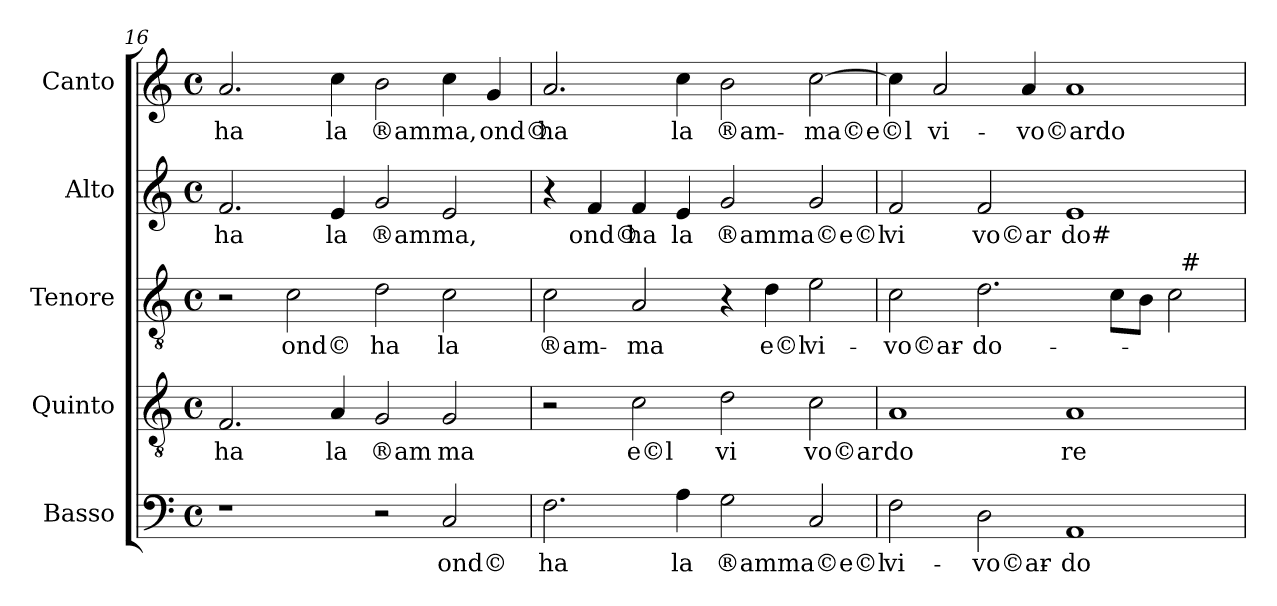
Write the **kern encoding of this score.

**kern	**text	**kern	**text	**kern	**text	**kern	**text	**kern	**text
*part5	*part5	*part4	*part4	*part3	*part3	*part2	*part2	*part1	*part1
*staff5	*staff5	*staff4	*staff4	*staff3	*staff3	*staff2	*staff2	*staff1	*staff1
*I"Basso	*	*I"Quinto	*	*I"Tenore	*	*I"Alto	*	*I"Canto	*
*clefF4	*	*clefGv2	*	*clefGv2	*	*clefG2	*	*clefG2	*
*M4/4	*	*M4/4	*	*M4/4	*	*M4/4	*	*M4/4	*
*met(c)	*	*met(c)	*	*met(c)	*	*met(c)	*	*met(c)	*
=16	=16	=16	=16	=16	=16	=16	=16	=16	=16
!	!	!	!LO:LY:b:cj	!	!	!	!LO:LY:b:cj	!	!LO:LY:b:cj
1r	.	2.F/	ha	2r	.	2.f/	ha	2.a/	ha
!	!	!	!	!	!LO:LY:b:cj	!	!	!	!
.	.	.	.	2c\	ond©	.	.	.	.
!	!	!	!LO:LY:b:cj	!	!	!	!LO:LY:b:cj	!	!LO:LY:b:cj
.	.	4A/	la	.	.	4e/	la	4cc\	la
!	!	!	!LO:LY:b:cj	!	!LO:LY:b:cj	!	!LO:LY:b:cj	!	!LO:LY:b:cj
2r	.	2G/	®am	2d\	ha	2g/	®amma,	2b\	®amma,
!	!LO:LY:b:cj	!	!LO:LY:b:cj	!	!LO:LY:b:cj	!	!	!	!
2C/	ond©	2G/	ma	2c\	la	2e/	.	4cc\	.
!	!	!	!	!	!	!	!	!	!LO:LY:b:cj
.	.	.	.	.	.	.	.	4g/	ond©
!!LO:PB:g=z
=17	=17	=17	=17	=17	=17	=17	=17	=17	=17
!	!LO:LY:b:cj	!	!	!	!LO:LY:b:cj	!	!	!	!LO:LY:b:cj
2.F\	ha	2r	.	2c\	®am-	4r	.	2.a/	ha
!	!	!	!	!	!	!	!LO:LY:b:cj	!	!
.	.	.	.	.	.	4f/	ond©	.	.
!	!	!	!LO:LY:b:cj	!	!LO:LY:b:cj	!	!LO:LY:b:cj	!	!
.	.	2c\	e©l	2A/	-ma	4f/	ha	.	.
!	!LO:LY:b:cj	!	!	!	!	!	!LO:LY:b:cj	!	!LO:LY:b:cj
4A\	la	.	.	.	.	4e/	la	4cc\	la
!	!LO:LY:b	!	!LO:LY:b:cj	!	!	!	!LO:LY:b	!	!LO:LY:b:cj
2G\	®amma©e©l	2d\	vi	4r	.	2g/	®amma©e©l	2b\	®am-
!	!	!	!	!	!LO:LY:b:cj	!	!	!	!
.	.	.	.	4d\	e©l	.	.	.	.
!	!	!	!LO:LY:b:cj	!	!LO:LY:b:cj	!	!	!	!LO:LY:b
2C/	.	2c\	vo©ar	2e\	vi-	2g/	.	[>2cc\	-ma©e©l
=18	=18	=18	=18	=18	=18	=18	=18	=18	=18
!	!LO:LY:b:cj	!	!LO:LY:b:cj	!	!LO:LY:b:cj	!	!LO:LY:b:cj	!	!
*	*	*	*	*^	*	*	*	*	*
2F\	vi-	1A	do	2c\	1ryy	-vo©ar-	2f/	vi	4cc\]	.
!	!	!	!	!	!	!	!	!	!	!LO:LY:b:cj
.	.	.	.	.	.	.	.	.	2a/	vi-
!	!LO:LY:b:cj	!	!	!	!	!LO:LY:b:cj	!	!LO:LY:b:cj	!	!
2D\	-vo©ar-	.	.	2.d\	.	-do-	2f/	vo©ar	.	.
!	!	!	!	!	!	!	!	!	!	!LO:LY:b:cj
.	.	.	.	.	.	.	.	.	4a/	-vo©ardo-
!	!LO:LY:b:cj	!	!LO:LY:b:cj	!	!	!	!	!LO:LY:b:cj	!	!
1AA	-do-	1A	re	.	2ryy	.	1e	do#	1a	.
.	.	.	.	8c\L	.	.	.	.	.	.
.	.	.	.	8B\J	.	.	.	.	.	.
.	.	.	.	2c\	32ryy	.	.	.	.	.
!	!	!	!	!	!LO:TX:a:t=#	!	!	!	!	!
.	.	.	.	.	4...ryy	.	.	.	.	.
*	*	*	*	*v	*v	*	*	*	*	*
=	=	=	=	=	=	=	=	=	=
*-	*-	*-	*-	*-	*-	*-	*-	*-	*-
